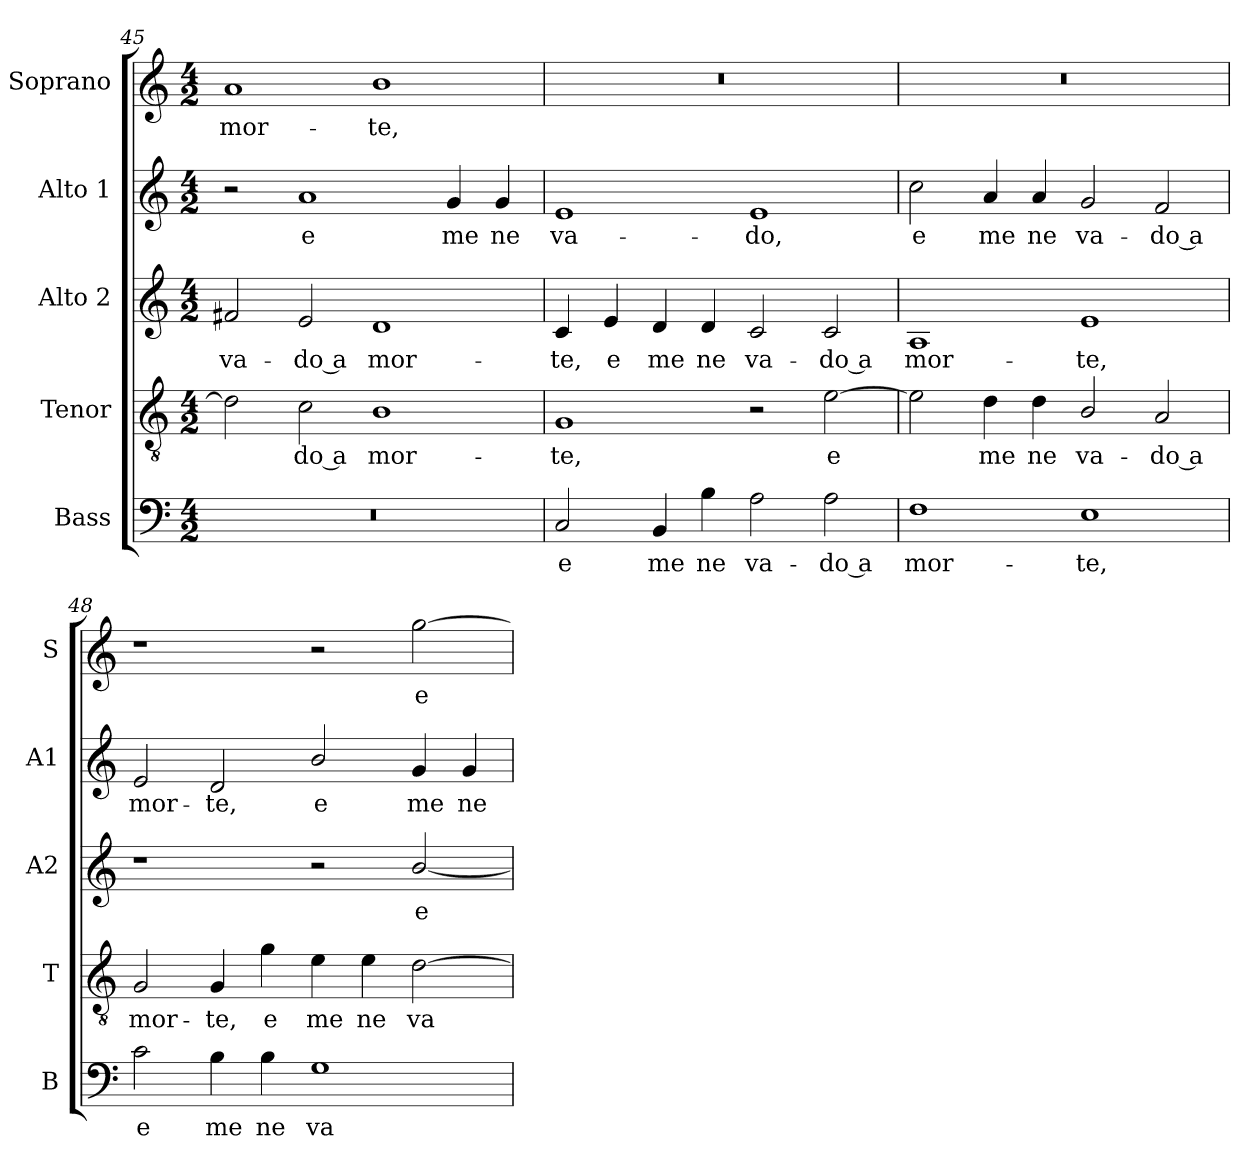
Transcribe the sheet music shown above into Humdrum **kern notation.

**kern	**text	**kern	**text	**kern	**text	**kern	**text	**kern	**text
*part5	*part5	*part4	*part4	*part3	*part3	*part2	*part2	*part1	*part1
*staff5	*staff5	*staff4	*staff4	*staff3	*staff3	*staff2	*staff2	*staff1	*staff1
*I"Bass	*	*I"Tenor	*	*I"Alto 2	*	*I"Alto 1	*	*I"Soprano	*
*I'B	*	*I'T	*	*I'A2	*	*I'A1	*	*I'S	*
*clefF4	*	*clefGv2	*	*clefG2	*	*clefG2	*	*clefG2	*
*	*	*ITrd7c12	*	*	*	*	*	*	*
*k[]	*	*k[]	*	*k[]	*	*k[]	*	*k[]	*
*C:	*	*C:	*	*C:	*	*C:	*	*C:	*
*M4/2	*	*M4/2	*	*M4/2	*	*M4/2	*	*M4/2	*
=45	=45	=45	=45	=45	=45	=45	=45	=45	=45
!LO:N:vis=1	!	!	!	!	!	!	!	!	!
!	!	!	!	!	!LO:LY:b:color=#000000	!	!	!	!
!	!	!	!	!	!	!	!	!	!LO:LY:b:color=#000000
0r	.	2Di\]	.	2f#Xi/	va-	2r	.	1ai	mor-
!	!	!	!LO:LY:b:color=#000000	!	!	!	!	!	!
!	!	!	!	!	!LO:LY:b:color=#000000	!	!	!	!
!	!	!	!	!	!	!	!LO:LY:b:color=#000000	!	!
.	.	2Ci\	-do a	2ei/	-do a	1ai	e	.	.
!	!	!	!LO:LY:b:color=#000000	!	!	!	!	!	!
!	!	!	!	!	!LO:LY:b:color=#000000	!	!	!	!
!	!	!	!	!	!	!	!	!	!LO:LY:b:color=#000000
.	.	1BBi	mor-	1di	mor-	.	.	1bi	-te,
!	!	!	!	!	!	!	!LO:LY:b:color=#000000	!	!
.	.	.	.	.	.	4gi/	me	.	.
!	!	!	!	!	!	!	!LO:LY:b:color=#000000	!	!
.	.	.	.	.	.	4gi/	ne	.	.
=46	=46	=46	=46	=46	=46	=46	=46	=46	=46
!	!LO:LY:b:color=#000000	!	!	!	!	!	!	!	!
!	!	!	!LO:LY:b:color=#000000	!	!	!	!	!	!
!	!	!	!	!	!LO:LY:b:color=#000000	!	!	!	!
!	!	!	!	!	!	!	!LO:LY:b:color=#000000	!LO:N:vis=1	!
2Ci/	e	1GGi	-te,	4ci/	-te,	1ei	va-	0r	.
!	!	!	!	!	!LO:LY:b:color=#000000	!	!	!	!
.	.	.	.	4ei/	e	.	.	.	.
!	!LO:LY:b:color=#000000	!	!	!	!	!	!	!	!
!	!	!	!	!	!LO:LY:b:color=#000000	!	!	!	!
4BBi/	me	.	.	4di/	me	.	.	.	.
!	!LO:LY:b:color=#000000	!	!	!	!	!	!	!	!
!	!	!	!	!	!LO:LY:b:color=#000000	!	!	!	!
4Bi\	ne	.	.	4di/	ne	.	.	.	.
!	!LO:LY:b:color=#000000	!	!	!	!	!	!	!	!
!	!	!	!	!	!LO:LY:b:color=#000000	!	!	!	!
!	!	!	!	!	!	!	!LO:LY:b:color=#000000	!	!
2Ai\	va-	2r	.	2ci/	va-	1ei	-do,	.	.
!	!LO:LY:b:color=#000000	!	!	!	!	!	!	!	!
!	!	!	!LO:LY:b:color=#000000	!	!	!	!	!	!
!	!	!	!	!	!LO:LY:b:color=#000000	!	!	!	!
2Ai\	-do a	[2Ei\	e	2ci/	-do a	.	.	.	.
=47	=47	=47	=47	=47	=47	=47	=47	=47	=47
!	!LO:LY:b:color=#000000	!	!	!	!	!	!	!	!
!	!	!	!	!	!LO:LY:b:color=#000000	!	!	!	!
!	!	!	!	!	!	!	!LO:LY:b:color=#000000	!LO:N:vis=1	!
1Fi	mor-	2Ei\]	.	1Ai	mor-	2cci\	e	0r	.
!	!	!	!LO:LY:b:color=#000000	!	!	!	!	!	!
!	!	!	!	!	!	!	!LO:LY:b:color=#000000	!	!
.	.	4Di\	me	.	.	4ai/	me	.	.
!	!	!	!LO:LY:b:color=#000000	!	!	!	!	!	!
!	!	!	!	!	!	!	!LO:LY:b:color=#000000	!	!
.	.	4Di\	ne	.	.	4ai/	ne	.	.
!	!LO:LY:b:color=#000000	!	!	!	!	!	!	!	!
!	!	!	!LO:LY:b:color=#000000	!	!	!	!	!	!
!	!	!	!	!	!LO:LY:b:color=#000000	!	!	!	!
!	!	!	!	!	!	!	!LO:LY:b:color=#000000	!	!
1Ei	-te,	2BBi/	va-	1ei	-te,	2gi/	va-	.	.
!	!	!	!LO:LY:b:color=#000000	!	!	!	!	!	!
!	!	!	!	!	!	!	!LO:LY:b:color=#000000	!	!
.	.	2AAi/	-do a	.	.	2fi/	-do a	.	.
!!LO:PB:g=z
=48	=48	=48	=48	=48	=48	=48	=48	=48	=48
!	!LO:LY:b:color=#000000	!	!	!	!	!	!	!	!
!	!	!	!LO:LY:b:color=#000000	!	!	!	!	!	!
!	!	!	!	!	!	!	!LO:LY:b:color=#000000	!	!
2ci\	e	2GGi/	mor-	1r	.	2ei/	mor-	1r	.
!	!LO:LY:b:color=#000000	!	!	!	!	!	!	!	!
!	!	!	!LO:LY:b:color=#000000	!	!	!	!	!	!
!	!	!	!	!	!	!	!LO:LY:b:color=#000000	!	!
4Bi\	me	4GGi/	-te,	.	.	2di/	-te,	.	.
!	!LO:LY:b:color=#000000	!	!	!	!	!	!	!	!
!	!	!	!LO:LY:b:color=#000000	!	!	!	!	!	!
4Bi\	ne	4Gi\	e	.	.	.	.	.	.
!	!LO:LY:b:color=#000000	!	!	!	!	!	!	!	!
!	!	!	!LO:LY:b:color=#000000	!	!	!	!	!	!
!	!	!	!	!	!	!	!LO:LY:b:color=#000000	!	!
1Gi	va-	4Ei\	me	2r	.	2bi/	e	2r	.
!	!	!	!LO:LY:b:color=#000000	!	!	!	!	!	!
.	.	4Ei\	ne	.	.	.	.	.	.
!	!	!	!LO:LY:b:color=#000000	!	!	!	!	!	!
!	!	!	!	!	!LO:LY:b:color=#000000	!	!	!	!
!	!	!	!	!	!	!	!LO:LY:b:color=#000000	!	!
!	!	!	!	!	!	!	!	!	!LO:LY:b:color=#000000
.	.	[2Di\	va-	[2bi/	e	4gi/	me	[2ggi\	e
!	!	!	!	!	!	!	!LO:LY:b:color=#000000	!	!
.	.	.	.	.	.	4gi/	ne	.	.
=	=	=	=	=	=	=	=	=	=
*-	*-	*-	*-	*-	*-	*-	*-	*-	*-
